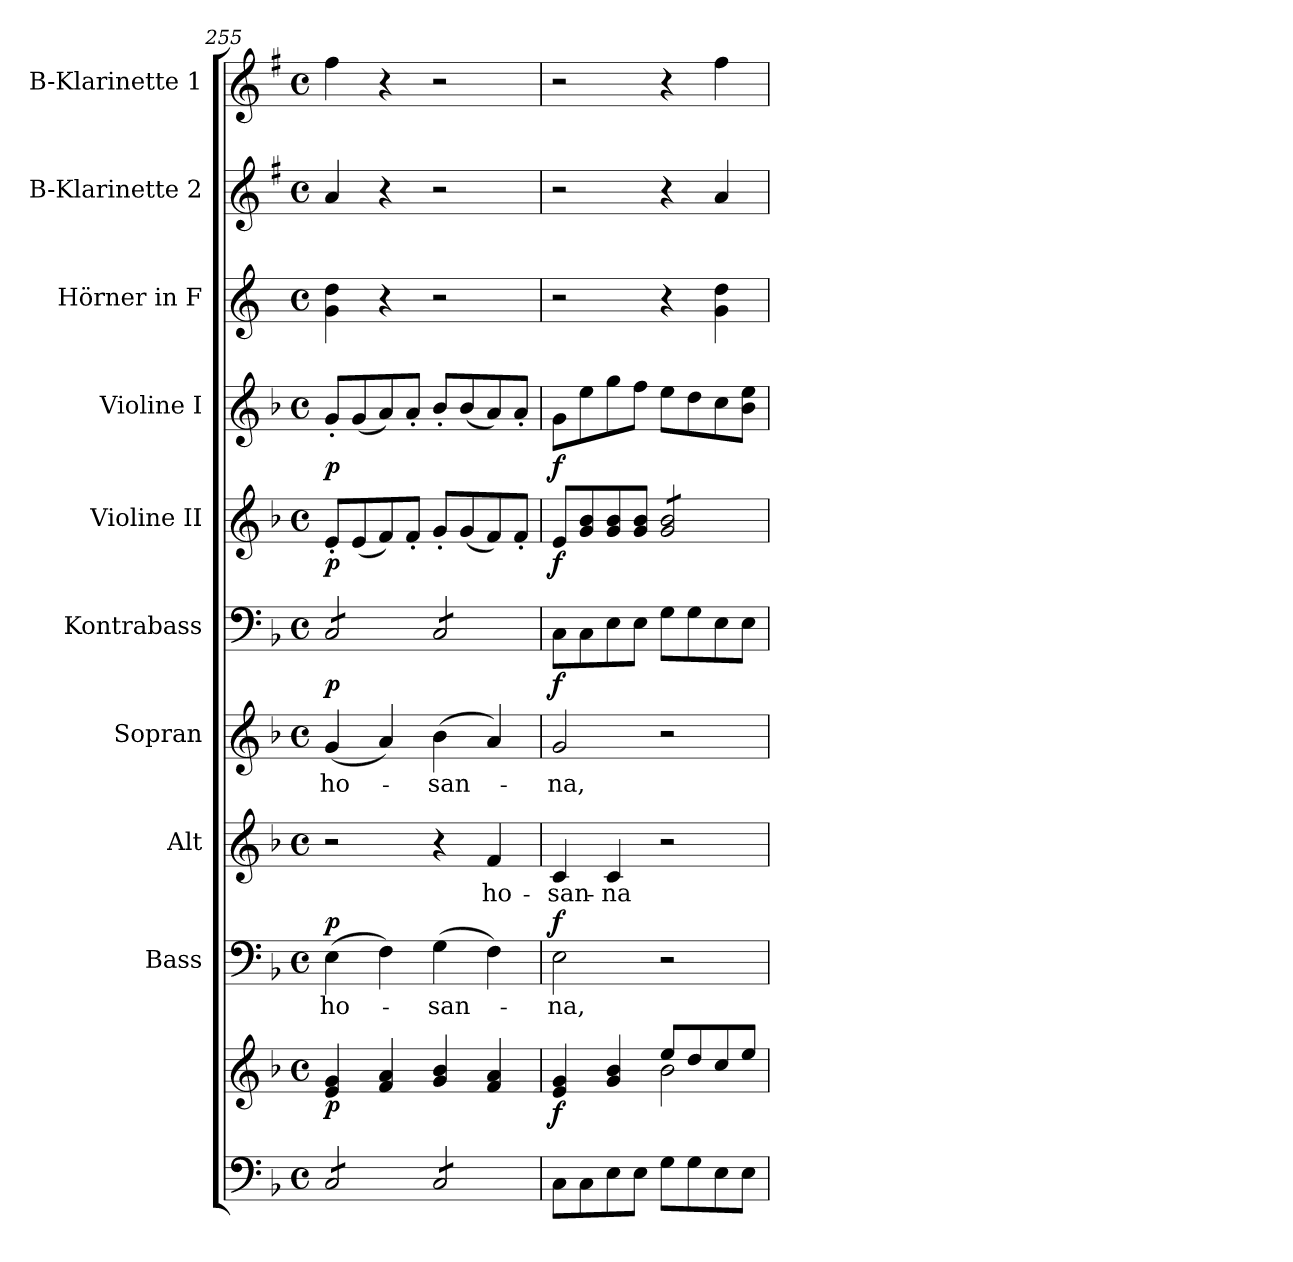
**kern	**kern	**dynam	**kern	**text	**dynam	**kern	**text	**kern	**text	**kern	**dynam	**kern	**dynam	**kern	**dynam	**kern	**kern	**kern
*part10	*part10	*part10	*part9	*part9	*part9	*part8	*part8	*part7	*part7	*part6	*part6	*part5	*part5	*part4	*part4	*part3	*part2	*part1
*staff11	*staff10	*staff10/11	*staff9	*staff9	*staff9	*staff8	*staff8	*staff7	*staff7	*staff6	*staff6	*staff5	*staff5	*staff4	*staff4	*staff3	*staff2	*staff1
*	*	*	*I"Bass	*	*	*I"Alt	*	*I"Sopran	*	*I"Kontrabass	*	*I"Violine II	*	*I"Violine I	*	*I"Hörner in F	*I"B-Klarinette 2	*I"B-Klarinette 1
*	*	*	*I'B.	*	*	*I'A.	*	*I'S.	*	*I'Kb.	*	*I'Vl. II	*	*I'Vl. I	*	*	*I'B Kl. 2	*I'B Kl. 1
!!LO:PB:g=z
*clefF4	*clefG2	*	*clefF4	*	*	*clefG2	*	*clefG2	*	*clefF4	*	*clefG2	*	*clefG2	*	*clefG2	*clefG2	*clefG2
*	*	*	*	*	*	*	*	*	*	*ITrd7c12	*	*	*	*	*	*ITrd4c7	*ITrd1c2	*ITrd1c2
*k[b-]	*k[b-]	*	*k[b-]	*	*	*k[b-]	*	*k[b-]	*	*k[b-]	*	*k[b-]	*	*k[b-]	*	*k[b-]	*k[b-]	*k[b-]
*F:	*F:	*	*F:	*	*	*F:	*	*F:	*	*F:	*	*F:	*	*F:	*	*F:	*F:	*F:
*M4/4	*M4/4	*	*M4/4	*	*	*M4/4	*	*M4/4	*	*M4/4	*	*M4/4	*	*M4/4	*	*M4/4	*M4/4	*M4/4
*met(c)	*met(c)	*	*met(c)	*	*	*met(c)	*	*met(c)	*	*met(c)	*	*met(c)	*	*met(c)	*	*met(c)	*met(c)	*met(c)
=255	=255	=255	=255	=255	=255	=255	=255	=255	=255	=255	=255	=255	=255	=255	=255	=255	=255	=255
!	!	!LO:DY:b	!	!LO:LY:b	!LO:DY:a	!	!	!	!LO:LY:b	!	!LO:DY:b	!	!LO:DY:b	!	!LO:DY:b	!	!	!
*tremolo	*	*	*	*	*	*	*	*	*	*	*	*	*	*	*	*	*	*
*	*	*	*	*	*	*	*	*	*	*tremolo	*	*	*	*	*	*	*	*
8C/L	4e/ 4g/	p	(>4E\	ho-	p	2r	.	(<4g/	ho-	8CC/L	p	8e'</L	p	8g'</L	p	4c\ 4g\	4g/	4ee\
8C/	.	.	.	.	.	.	.	.	.	8CC/	.	(<8e/	.	(<8g/	.	.	.	.
8C/	4f/ 4a/	.	4F\)	.	.	.	.	4a/)	.	8CC/	.	8f/)	.	8a/)	.	4r	4r	4r
8C/J	.	.	.	.	.	.	.	.	.	8CC/J	.	8f'</J	.	8a'</J	.	.	.	.
!	!	!	!	!LO:LY:b	!	!	!	!	!LO:LY:b	!	!	!	!	!	!	!	!	!
8C/L	4g/ 4b-/	.	(>4G\	-san-	.	4r	.	(>4b-\	-san-	8CC/L	.	8g'</L	.	8b-'</L	.	2r	2r	2r
8C/	.	.	.	.	.	.	.	.	.	8CC/	.	(<8g/	.	(<8b-/	.	.	.	.
!	!	!	!	!	!	!	!LO:LY:b	!	!	!	!	!	!	!	!	!	!	!
8C/	4f/ 4a/	.	4F\)	.	.	4f/	ho-	4a/)	.	8CC/	.	8f/)	.	8a/)	.	.	.	.
8C/J	.	.	.	.	.	.	.	.	.	8CC/J	.	8f'</J	.	8a'</J	.	.	.	.
*	*	*	*	*	*	*	*	*	*	*Xtremolo	*	*	*	*	*	*	*	*
*Xtremolo	*	*	*	*	*	*	*	*	*	*	*	*	*	*	*	*	*	*
=256	=256	=256	=256	=256	=256	=256	=256	=256	=256	=256	=256	=256	=256	=256	=256	=256	=256	=256
*	*^	*	*	*	*	*	*	*	*	*	*	*	*	*	*	*	*	*
!	!	!	!LO:DY:b	!	!LO:LY:b	!LO:DY:a	!	!LO:LY:b	!	!LO:LY:b	!	!LO:DY:b	!	!LO:DY:b	!	!LO:DY:b	!	!	!
8C\L	4e/ 4g/	2ryy	f	2E\	-na,	f	4c/	-san-	2g/	-na,	8CC\L	f	8e/L	f	8g\L	f	2r	2r	2r
8C\	.	.	.	.	.	.	.	.	.	.	8CC\	.	8g/ 8b-/	.	8ee\	.	.	.	.
!	!	!	!	!	!	!	!	!LO:LY:b	!	!	!	!	!	!	!	!	!	!	!
8E\	4g/ 4b-/	.	.	.	.	.	4c/	-na	.	.	8EE\	.	8g/ 8b-/	.	8gg\	.	.	.	.
8E\J	.	.	.	.	.	.	.	.	.	.	8EE\J	.	8g/ 8b-/J	.	8ff\J	.	.	.	.
*	*	*	*	*	*	*	*	*	*	*	*	*	*tremolo	*	*	*	*	*	*
8G\L	8ee/L	2b-\	.	2r	.	.	2r	.	2r	.	8GG\L	.	8g/ 8b-/L	.	8ee\L	.	4r	4r	4r
8G\	8dd/	.	.	.	.	.	.	.	.	.	8GG\	.	8g/ 8b-/	.	8dd\	.	.	.	.
8E\	8cc/	.	.	.	.	.	.	.	.	.	8EE\	.	8g/ 8b-/	.	8cc\	.	4c\ 4g\	4g/	4ee\
8E\J	8ee/J	.	.	.	.	.	.	.	.	.	8EE\J	.	8g/ 8b-/J	.	8b-\ 8ee\J	.	.	.	.
*	*	*	*	*	*	*	*	*	*	*	*	*	*Xtremolo	*	*	*	*	*	*
*	*v	*v	*	*	*	*	*	*	*	*	*	*	*	*	*	*	*	*	*
=	=	=	=	=	=	=	=	=	=	=	=	=	=	=	=	=	=	=
*-	*-	*-	*-	*-	*-	*-	*-	*-	*-	*-	*-	*-	*-	*-	*-	*-	*-	*-
